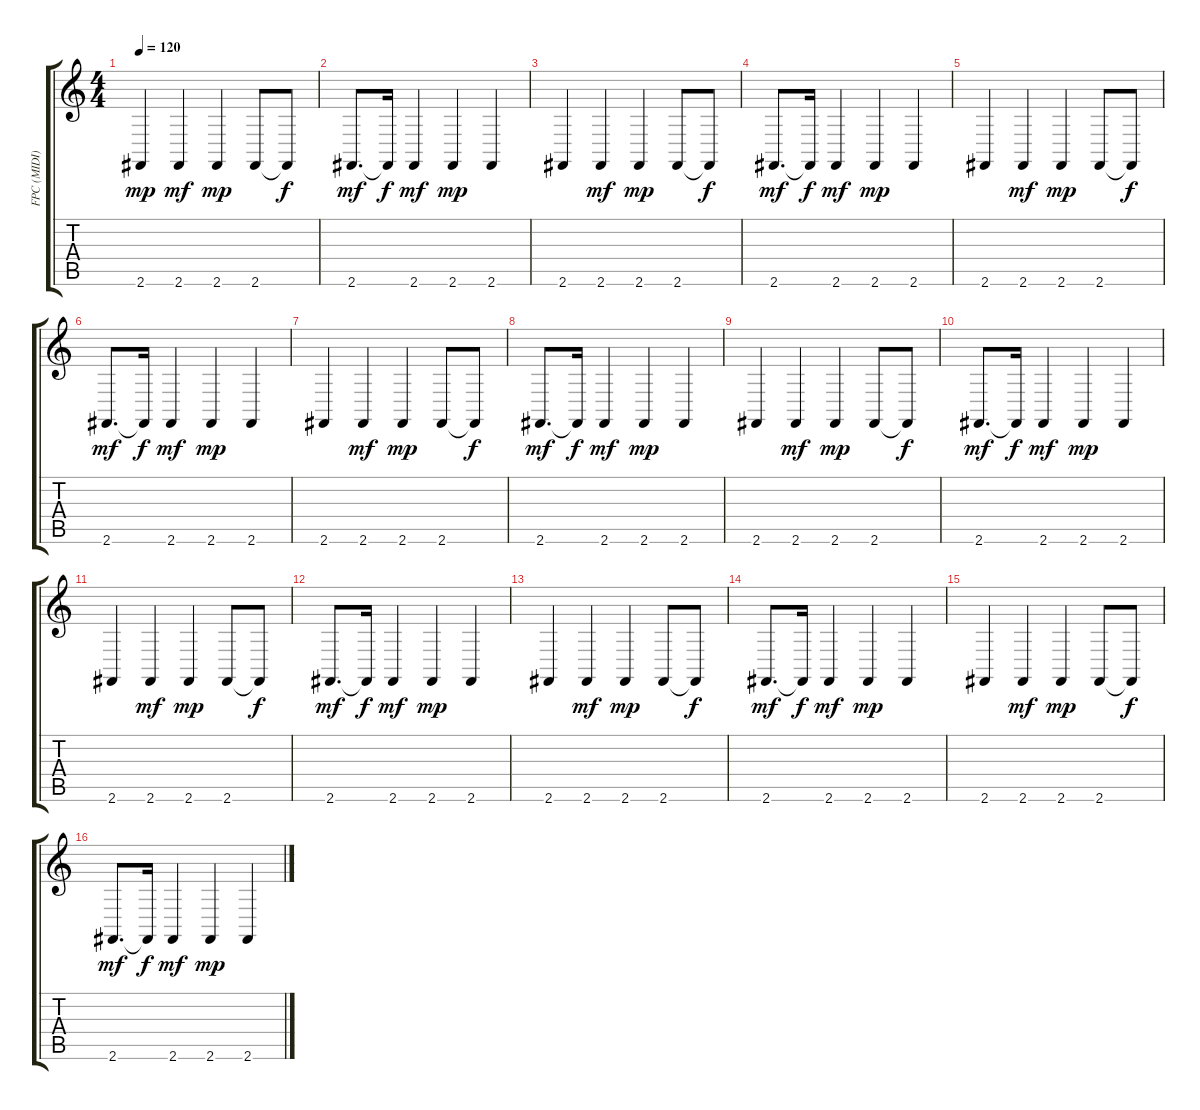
\track ("FPC (MIDI)" "FPC (MIDI)") {instrument acousticgrandpiano}
\staff {score tabs}
\tuning (E4 B3 G3 D3 A2 E2) {hide}
\ts (4 4)
\tempo 120
\clef g2
\ks c
2.6.4{dy mp} 2.6.4{dy mf} 2.6.4{dy mp} 2.6.8 2.6{t}.8{dy f} |
2.6.8{d dy mf} 2.6{t}.16{dy f} 2.6.4{dy mf} 2.6.4{dy mp} 2.6.4 |
2.6.4 2.6.4{dy mf} 2.6.4{dy mp} 2.6.8 2.6{t}.8{dy f} |
2.6.8{d dy mf} 2.6{t}.16{dy f} 2.6.4{dy mf} 2.6.4{dy mp} 2.6.4 |
2.6.4 2.6.4{dy mf} 2.6.4{dy mp} 2.6.8 2.6{t}.8{dy f} |
2.6.8{d dy mf} 2.6{t}.16{dy f} 2.6.4{dy mf} 2.6.4{dy mp} 2.6.4 |
2.6.4 2.6.4{dy mf} 2.6.4{dy mp} 2.6.8 2.6{t}.8{dy f} |
2.6.8{d dy mf} 2.6{t}.16{dy f} 2.6.4{dy mf} 2.6.4{dy mp} 2.6.4 |
2.6.4 2.6.4{dy mf} 2.6.4{dy mp} 2.6.8 2.6{t}.8{dy f} |
2.6.8{d dy mf} 2.6{t}.16{dy f} 2.6.4{dy mf} 2.6.4{dy mp} 2.6.4 |
2.6.4 2.6.4{dy mf} 2.6.4{dy mp} 2.6.8 2.6{t}.8{dy f} |
2.6.8{d dy mf} 2.6{t}.16{dy f} 2.6.4{dy mf} 2.6.4{dy mp} 2.6.4 |
2.6.4 2.6.4{dy mf} 2.6.4{dy mp} 2.6.8 2.6{t}.8{dy f} |
2.6.8{d dy mf} 2.6{t}.16{dy f} 2.6.4{dy mf} 2.6.4{dy mp} 2.6.4 |
2.6.4 2.6.4{dy mf} 2.6.4{dy mp} 2.6.8 2.6{t}.8{dy f} |
2.6.8{d dy mf} 2.6{t}.16{dy f} 2.6.4{dy mf} 2.6.4{dy mp} 2.6.4
